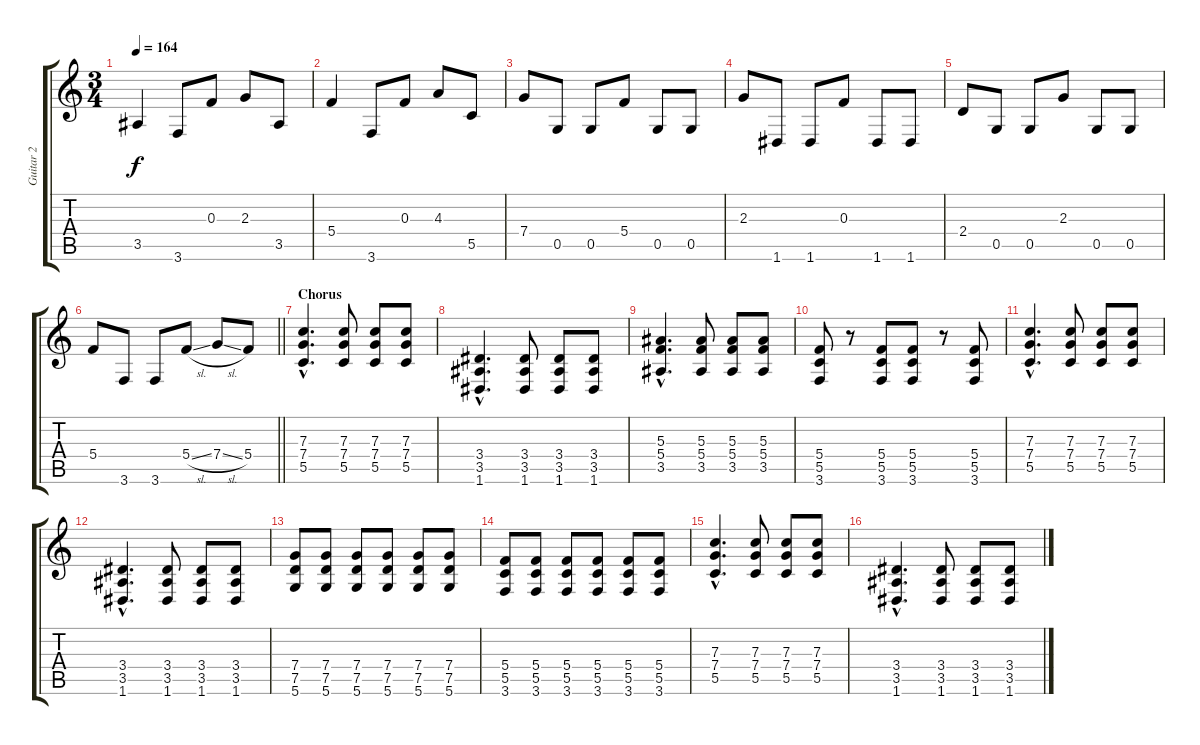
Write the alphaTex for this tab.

\track ("Guitar 2" "Guitar 2") {instrument distortionguitar}
\staff {score tabs}
\tuning (D4 A3 F3 C3 G2 D2) {hide}
\ts (3 4)
\tempo 164
\clef g2
\ks c
3.5.4{dy f} 3.6.8 0.3.8 2.3.8 3.5.8 |
5.4.4 3.6.8 0.3.8 4.3.8 5.5.8 |
7.4.8 0.5.8 0.5.8 5.4.8 0.5.8 0.5.8 |
2.3.8 1.6.8 1.6.8 0.3.8 1.6.8 1.6.8 |
2.4.8 0.5.8 0.5.8 2.3.8 0.5.8 0.5.8 |
\barLineRight lightlight
5.4.8 3.6.8 3.6.8 5.4{sl}.8 7.4{sl}.8 5.4.8 |
\section ("" "Chorus")
(7.3{hac} 7.4{hac} 5.5{hac}).4{d} (7.3 7.4 5.5).8 (7.3 7.4 5.5).8 (7.3 7.4 5.5).8 |
(3.4{hac} 3.5{hac} 1.6{hac}).4{d} (3.4 3.5 1.6).8 (3.4 3.5 1.6).8 (3.4 3.5 1.6).8 |
(5.3{hac} 5.4{hac} 3.5{hac}).4{d} (5.3 5.4 3.5).8 (5.3 5.4 3.5).8 (5.3 5.4 3.5).8 |
(5.4 5.5 3.6).8 r.8 (5.4 5.5 3.6).8 (5.4 5.5 3.6).8 r.8 (5.4 5.5 3.6).8 |
(7.3{hac} 7.4{hac} 5.5{hac}).4{d} (7.3 7.4 5.5).8 (7.3 7.4 5.5).8 (7.3 7.4 5.5).8 |
(3.4{hac} 3.5{hac} 1.6{hac}).4{d} (3.4 3.5 1.6).8 (3.4 3.5 1.6).8 (3.4 3.5 1.6).8 |
(7.4 7.5 5.6).8 (7.4 7.5 5.6).8 (7.4 7.5 5.6).8 (7.4 7.5 5.6).8 (7.4 7.5 5.6).8 (7.4 7.5 5.6).8 |
(5.4 5.5 3.6).8 (5.4 5.5 3.6).8 (5.4 5.5 3.6).8 (5.4 5.5 3.6).8 (5.4 5.5 3.6).8 (5.4 5.5 3.6).8 |
(7.3{hac} 7.4{hac} 5.5{hac}).4{d} (7.3 7.4 5.5).8 (7.3 7.4 5.5).8 (7.3 7.4 5.5).8 |
(3.4{hac} 3.5{hac} 1.6{hac}).4{d} (3.4 3.5 1.6).8 (3.4 3.5 1.6).8 (3.4 3.5 1.6).8
